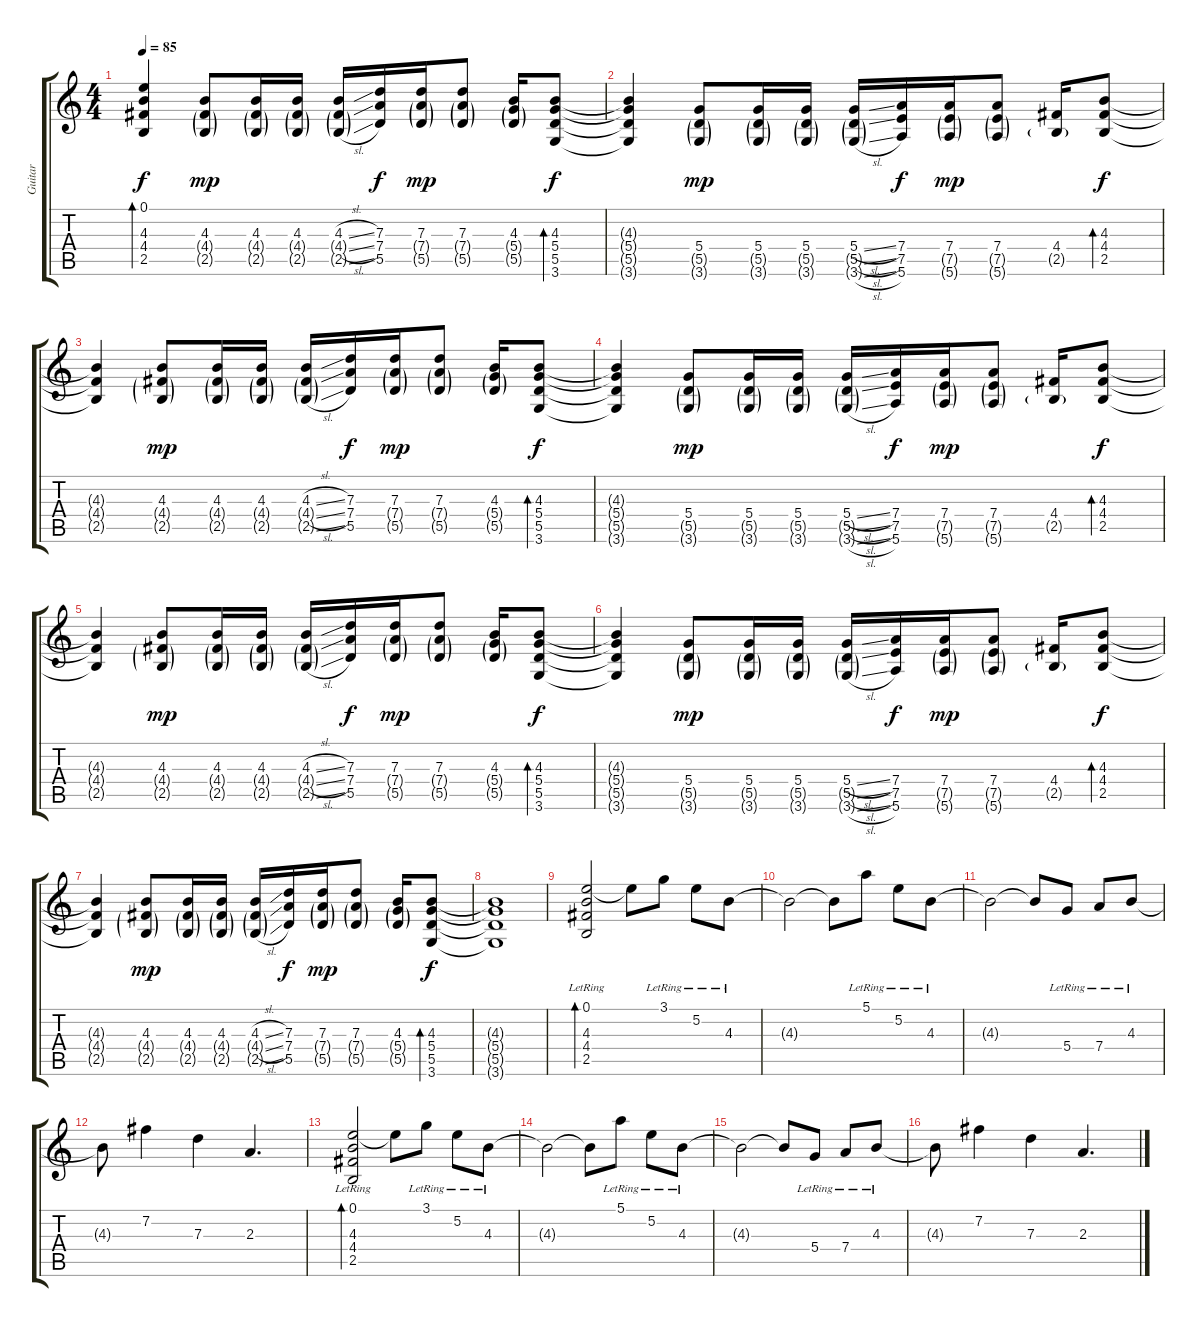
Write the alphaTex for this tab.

\track ("Guitar" "Guitar") {instrument electricguitarjazz}
\staff {score tabs}
\tuning (E4 B3 G3 D3 A2 E2) {hide}
\ts (4 4)
\tempo 85
\clef g2
\ks c
(0.1 4.3 4.4 2.5).4{bd 120 dy f} (4.3 4.4{g} 2.5{g}).8{dy mp} (4.3 4.4{g} 2.5{g}).16 (4.3 4.4{g} 2.5{g}).16 (4.3{sl} 4.4{sl g} 2.5{sl g}).16 (7.3 7.4 5.5).16{dy f} (7.3 7.4{g} 5.5{g}).16{dy mp} (7.3 7.4{g} 5.5{g}).8 (4.3 5.4{g} 5.5{g}).16 (4.3 5.4 5.5 3.6).8{bd 60 dy f} |
(4.3{t} 5.4{t} 5.5{t} 3.6{t}).4 (5.4 5.5{g} 3.6{g}).8{dy mp} (5.4 5.5{g} 3.6{g}).16 (5.4 5.5{g} 3.6{g}).16 (5.4{sl} 5.5{sl g} 3.6{sl g}).16 (7.4 7.5 5.6).16{dy f} (7.4 7.5{g} 5.6{g}).16{dy mp} (7.4 7.5{g} 5.6{g}).8 (4.4 2.5{g}).16 (4.3 4.4 2.5).8{bd 60 dy f} |
(4.3{t} 4.4{t} 2.5{t}).4 (4.3 4.4{g} 2.5{g}).8{dy mp} (4.3 4.4{g} 2.5{g}).16 (4.3 4.4{g} 2.5{g}).16 (4.3{sl} 4.4{sl g} 2.5{sl g}).16 (7.3 7.4 5.5).16{dy f} (7.3 7.4{g} 5.5{g}).16{dy mp} (7.3 7.4{g} 5.5{g}).8 (4.3 5.4{g} 5.5{g}).16 (4.3 5.4 5.5 3.6).8{bd 60 dy f} |
(4.3{t} 5.4{t} 5.5{t} 3.6{t}).4 (5.4 5.5{g} 3.6{g}).8{dy mp} (5.4 5.5{g} 3.6{g}).16 (5.4 5.5{g} 3.6{g}).16 (5.4{sl} 5.5{sl g} 3.6{sl g}).16 (7.4 7.5 5.6).16{dy f} (7.4 7.5{g} 5.6{g}).16{dy mp} (7.4 7.5{g} 5.6{g}).8 (4.4 2.5{g}).16 (4.3 4.4 2.5).8{bd 60 dy f} |
(4.3{t} 4.4{t} 2.5{t}).4 (4.3 4.4{g} 2.5{g}).8{dy mp} (4.3 4.4{g} 2.5{g}).16 (4.3 4.4{g} 2.5{g}).16 (4.3{sl} 4.4{sl g} 2.5{sl g}).16 (7.3 7.4 5.5).16{dy f} (7.3 7.4{g} 5.5{g}).16{dy mp} (7.3 7.4{g} 5.5{g}).8 (4.3 5.4{g} 5.5{g}).16 (4.3 5.4 5.5 3.6).8{bd 60 dy f} |
(4.3{t} 5.4{t} 5.5{t} 3.6{t}).4 (5.4 5.5{g} 3.6{g}).8{dy mp} (5.4 5.5{g} 3.6{g}).16 (5.4 5.5{g} 3.6{g}).16 (5.4{sl} 5.5{sl g} 3.6{sl g}).16 (7.4 7.5 5.6).16{dy f} (7.4 7.5{g} 5.6{g}).16{dy mp} (7.4 7.5{g} 5.6{g}).8 (4.4 2.5{g}).16 (4.3 4.4 2.5).8{bd 60 dy f} |
(4.3{t} 4.4{t} 2.5{t}).4 (4.3 4.4{g} 2.5{g}).8{dy mp} (4.3 4.4{g} 2.5{g}).16 (4.3 4.4{g} 2.5{g}).16 (4.3{sl} 4.4{sl g} 2.5{sl g}).16 (7.3 7.4 5.5).16{dy f} (7.3 7.4{g} 5.5{g}).16{dy mp} (7.3 7.4{g} 5.5{g}).8 (4.3 5.4{g} 5.5{g}).16 (4.3 5.4 5.5 3.6).8{bd 60 dy f} |
(4.3{t} 5.4{t} 5.5{t} 3.6{t}).1 |
(0.1 4.3{lr} 4.4{lr} 2.5{lr}).2{bd 120} 0.1{t}.8 3.1{lr}.8 5.2{lr}.8 4.3{lr}.8 |
4.3{t}.2 4.3{t}.8 5.1{lr}.8 5.2{lr}.8 4.3{lr}.8 |
4.3{t}.2 4.3{t}.8 5.4{lr}.8 7.4{lr}.8 4.3{lr}.8 |
4.3{t}.8 7.2.4 7.3.4 2.3.4{d} |
(0.1 4.3{lr} 4.4{lr} 2.5{lr}).2{bd 120} 0.1{t}.8 3.1{lr}.8 5.2{lr}.8 4.3{lr}.8 |
4.3{t}.2 4.3{t}.8 5.1{lr}.8 5.2{lr}.8 4.3{lr}.8 |
4.3{t}.2 4.3{t}.8 5.4{lr}.8 7.4{lr}.8 4.3{lr}.8 |
4.3{t}.8 7.2.4 7.3.4 2.3.4{d}
